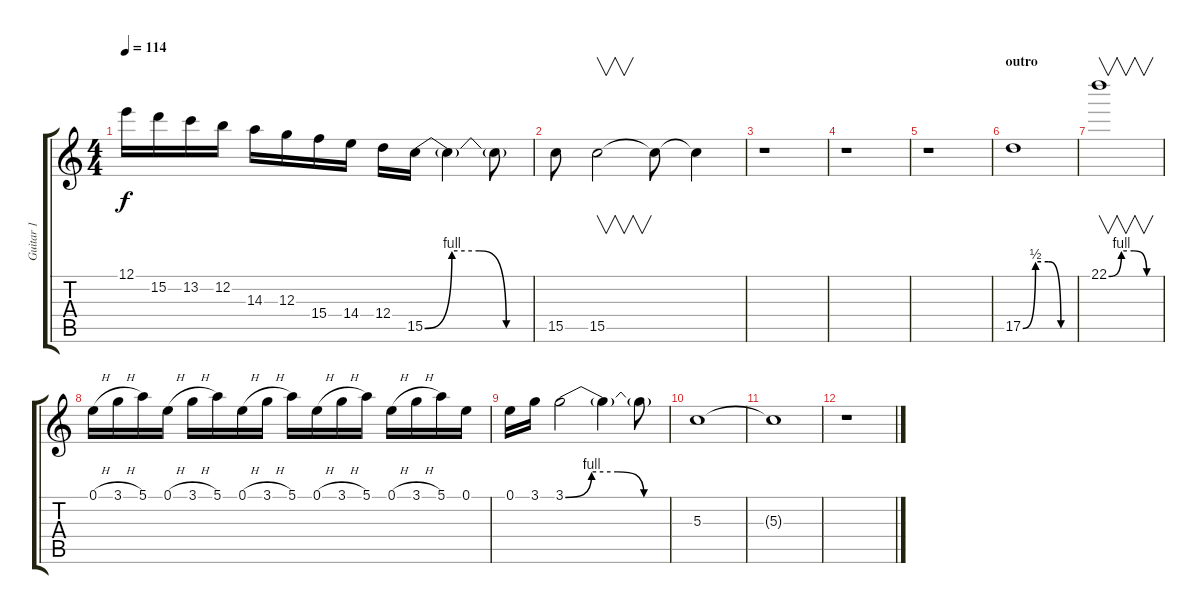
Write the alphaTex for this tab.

\track ("Guitar 1" "Guitar 1") {instrument distortionguitar}
\staff {score tabs}
\tuning (E4 B3 G3 D3 A2 E2) {hide}
\ts (4 4)
\tempo 114
\clef g2
\ks c
12.1.16{dy f} 15.2.16 13.2.16 12.2.16 14.3.16 12.3.16 15.4.16 14.4.16 12.4.16 15.5{be (custom 0 0 15 4 30 4 45 0 60 0)}.16 15.5{t}.4 15.5{t}.8 |
15.5.8 15.5.2{v} 15.5{t}.8 15.5{t}.4 |
r.1 |
r.1 |
r.1 |
\section ("" "outro")
17.5{be (custom 0 0 15 2 30 2 45 0 60 0)}.1 |
22.1{be (custom 0 0 15 4 30 4 45 0 60 0)}.1{v} |
0.1{h}.16 3.1{h}.16 5.1.16 0.1{h}.16 3.1{h}.16 5.1.16 0.1{h}.16 3.1{h}.16 5.1.16 0.1{h}.16 3.1{h}.16 5.1.16 0.1{h}.16 3.1{h}.16 5.1.16 0.1.16 |
0.1.16 3.1.16 3.1{be (custom 0 0 15 4 30 4 45 0 60 0)}.2 3.1{t}.4 3.1{t}.8 |
5.3.1 |
5.3{t}.1 |
r.1
